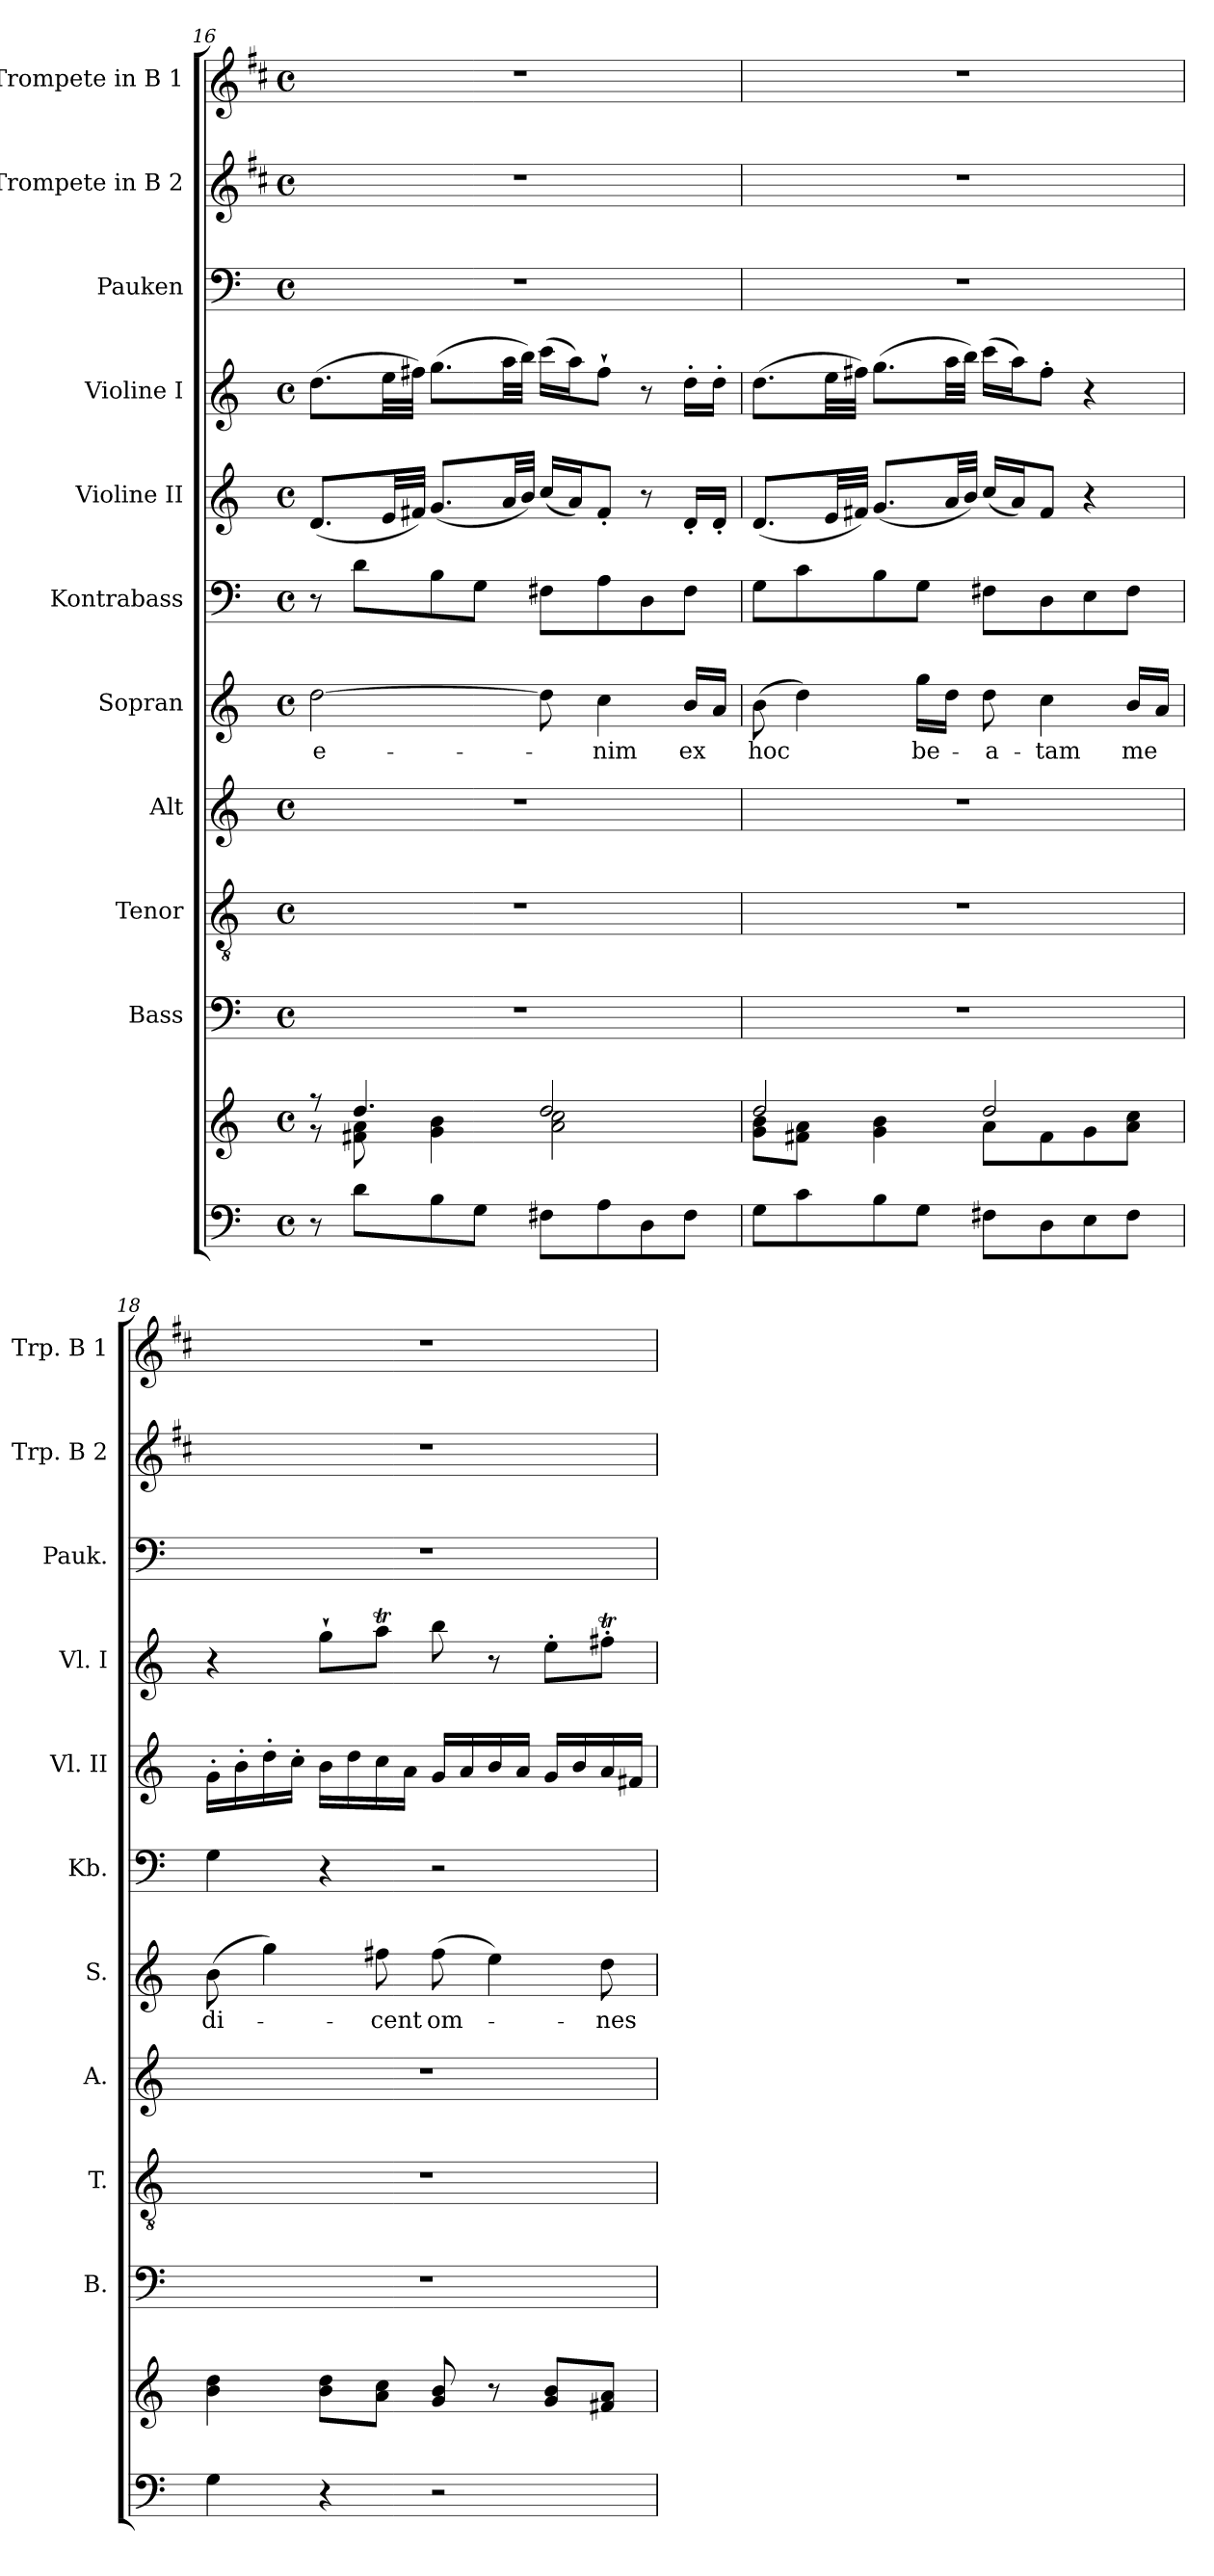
**kern	**kern	**kern	**kern	**kern	**kern	**text	**kern	**kern	**kern	**kern	**kern	**kern
*part11	*part11	*part10	*part9	*part8	*part7	*part7	*part6	*part5	*part4	*part3	*part2	*part1
*staff12	*staff11	*staff10	*staff9	*staff8	*staff7	*staff7	*staff6	*staff5	*staff4	*staff3	*staff2	*staff1
*	*	*I"Bass	*I"Tenor	*I"Alt	*I"Sopran	*	*I"Kontrabass	*I"Violine II	*I"Violine I	*I"Pauken	*I"Trompete in B 2	*I"Trompete in B 1
*	*	*I'B.	*I'T.	*I'A.	*I'S.	*	*I'Kb.	*I'Vl. II	*I'Vl. I	*I'Pauk.	*I'Trp. B 2	*I'Trp. B 1
!!LO:PB:g=z
*clefF4	*clefG2	*clefF4	*clefGv2	*clefG2	*clefG2	*	*clefF4	*clefG2	*clefG2	*clefF4	*clefG2	*clefG2
*	*	*	*	*	*	*	*ITrd7c12	*	*	*	*ITrd1c2	*ITrd1c2
*k[]	*k[]	*k[]	*k[]	*k[]	*k[]	*	*k[]	*k[]	*k[]	*k[]	*k[]	*k[]
*C:	*C:	*C:	*C:	*C:	*C:	*	*C:	*C:	*C:	*C:	*C:	*C:
*M4/4	*M4/4	*M4/4	*M4/4	*M4/4	*M4/4	*	*M4/4	*M4/4	*M4/4	*M4/4	*M4/4	*M4/4
*met(c)	*met(c)	*met(c)	*met(c)	*met(c)	*met(c)	*	*met(c)	*met(c)	*met(c)	*met(c)	*met(c)	*met(c)
=16	=16	=16	=16	=16	=16	=16	=16	=16	=16	=16	=16	=16
*	*^	*	*	*	*	*	*	*	*	*	*	*
!	!	!	!	!	!	!	!LO:LY:b	!	!	!	!	!	!
8r	8r	8r	1r	1r	1r	[2dd\	e-	8r	(<8.d/L	(>8.dd\L	1r	1r	1r
8d\L	4.dd/	8f#X\ 8a\	.	.	.	.	.	8D\L	.	.	.	.	.
.	.	.	.	.	.	.	.	.	32e/LL	32ee\LL	.	.	.
.	.	.	.	.	.	.	.	.	32f#X/JJJ)	32ff#X\JJJ)	.	.	.
8B\	.	4g\ 4b\	.	.	.	.	.	8BB\	(<8.g/L	(>8.gg\L	.	.	.
8G\J	.	.	.	.	.	.	.	8GG\J	.	.	.	.	.
.	.	.	.	.	.	.	.	.	32a/LL	32aa\LL	.	.	.
.	.	.	.	.	.	.	.	.	32b/JJJ)	32bb\JJJ)	.	.	.
8F#X\L	2dd/	2a\ 2cc\	.	.	.	8dd\]	.	8FF#X\L	(<16cc/LL	(>16ccc\LL	.	.	.
.	.	.	.	.	.	.	.	.	16a/J)	16aa\J)	.	.	.
!	!	!	!	!	!	!	!LO:LY:b	!	!	!	!	!	!
8A\	.	.	.	.	.	4cc\	-nim	8AA\	8f#'</J	8ff#`>\J	.	.	.
8D\	.	.	.	.	.	.	.	8DD\	8r	8r	.	.	.
!	!	!	!	!	!	!	!LO:LY:b	!	!	!	!	!	!
8F#\J	.	.	.	.	.	16b/LL	ex	8FF#\J	16d'</LL	16dd'>\LL	.	.	.
.	.	.	.	.	.	16a/JJ	.	.	16d'</JJ	16dd'>\JJ	.	.	.
=17	=17	=17	=17	=17	=17	=17	=17	=17	=17	=17	=17	=17	=17
!	!	!	!	!	!	!	!LO:LY:b	!	!	!	!	!	!
8G\L	2dd/	8g\ 8b\L	1r	1r	1r	(>8b\	hoc	8GG\L	(<8.d/L	(>8.dd\L	1r	1r	1r
8c\	.	8f#X\ 8a\J	.	.	.	4dd\)	.	8C\	.	.	.	.	.
.	.	.	.	.	.	.	.	.	32e/LL	32ee\LL	.	.	.
.	.	.	.	.	.	.	.	.	32f#X/JJJ)	32ff#X\JJJ)	.	.	.
8B\	.	4g\ 4b\	.	.	.	.	.	8BB\	(<8.g/L	(>8.gg\L	.	.	.
!	!	!	!	!	!	!	!LO:LY:b	!	!	!	!	!	!
8G\J	.	.	.	.	.	16gg\LL	be-	8GG\J	.	.	.	.	.
.	.	.	.	.	.	16dd\JJ	.	.	32a/LL	32aa\LL	.	.	.
.	.	.	.	.	.	.	.	.	32b/JJJ)	32bb\JJJ)	.	.	.
!	!	!	!	!	!	!	!LO:LY:b	!	!	!	!	!	!
8F#X\L	2dd/	8a\L	.	.	.	8dd\	-a-	8FF#X\L	(<16cc/LL	(>16ccc\LL	.	.	.
.	.	.	.	.	.	.	.	.	16a/J)	16aa\J)	.	.	.
!	!	!	!	!	!	!	!LO:LY:b	!	!	!	!	!	!
8D\	.	8f#\	.	.	.	4cc\	-tam	8DD\	8f#/J	8ff#'>\J	.	.	.
8E\	.	8g\	.	.	.	.	.	8EE\	4r	4r	.	.	.
!	!	!	!	!	!	!	!LO:LY:b	!	!	!	!	!	!
8F#\J	.	8a\ 8cc\J	.	.	.	16b/LL	me	8FF#\J	.	.	.	.	.
.	.	.	.	.	.	16a/JJ	.	.	.	.	.	.	.
*	*v	*v	*	*	*	*	*	*	*	*	*	*	*
=18	=18	=18	=18	=18	=18	=18	=18	=18	=18	=18	=18	=18
!	!	!	!	!	!	!LO:LY:b	!	!	!	!	!	!
4G\	4b\ 4dd\	1r	1r	1r	(>8b\	di-	4GG\	16g'>\LL	4r	1r	1r	1r
.	.	.	.	.	.	.	.	16b'>\	.	.	.	.
.	.	.	.	.	4gg\)	.	.	16dd'>\	.	.	.	.
.	.	.	.	.	.	.	.	16cc'>\JJ	.	.	.	.
4r	8b\ 8dd\L	.	.	.	.	.	4r	16b\LL	8gg`>\L	.	.	.
.	.	.	.	.	.	.	.	16dd\	.	.	.	.
!	!	!	!	!	!	!LO:LY:b	!	!	!	!	!	!
.	8a\ 8cc\J	.	.	.	8ff#X\	-cent	.	16cc\	8aaT\J	.	.	.
.	.	.	.	.	.	.	.	16a\JJ	.	.	.	.
!	!	!	!	!	!	!LO:LY:b	!	!	!	!	!	!
2r	8g/ 8b/	.	.	.	(>8ff#\	om-	2r	16g/LL	8bb\	.	.	.
.	.	.	.	.	.	.	.	16a/	.	.	.	.
.	8r	.	.	.	4ee\)	.	.	16b/	8r	.	.	.
.	.	.	.	.	.	.	.	16a/JJ	.	.	.	.
.	8g/ 8b/L	.	.	.	.	.	.	16g/LL	8ee'>\L	.	.	.
.	.	.	.	.	.	.	.	16b/	.	.	.	.
!	!	!	!	!	!	!LO:LY:b	!	!	!	!	!	!
.	8f#X/ 8a/J	.	.	.	8dd\	-nes	.	16a/	8ff#Xt'>\J	.	.	.
.	.	.	.	.	.	.	.	16f#X/JJ	.	.	.	.
=	=	=	=	=	=	=	=	=	=	=	=	=
*-	*-	*-	*-	*-	*-	*-	*-	*-	*-	*-	*-	*-
